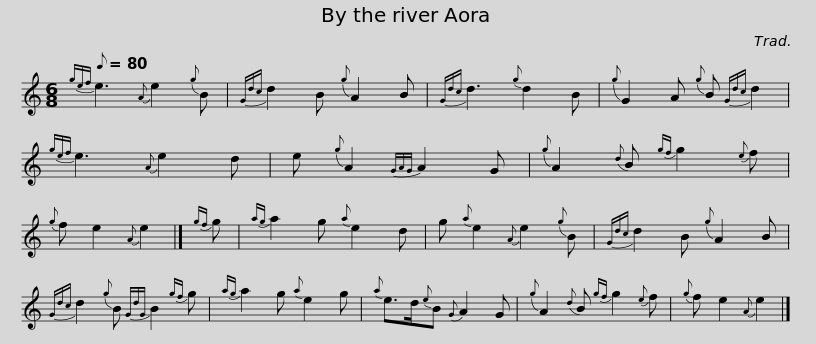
X:1
L:1/8
Q:1/8=80
M:6/8
I:linebreak $
K:C
V:1 treble
V:1
{gef} e3{A} e2{g} B |{Gdc} d2 B{g} A2 B |{Gdc} d3{g} d2 B |{g} G2 A{g} B{Gdc} d2 |{gef} e3{A} e2 d | %5
 e{g} A2{GAG} A2 G |${g} A2{d} B{gf} g2{e} f |{g} f e2{A} e2 |]{gf} g |{ag} a2 g{a} e2 d | %10
 g{a} e2{A} e2{g} B |{Gdc} d2 B{g} A2 B |${Gdc} d2{g} B{GdG} B2{gf} g |{ag} a2 g{a} e2 g |{a} e>d{e}B{G} A2 G | %15
{g} A2{d} B{gf} g2{e} f |{g} f e2{A} e2 |] %17
